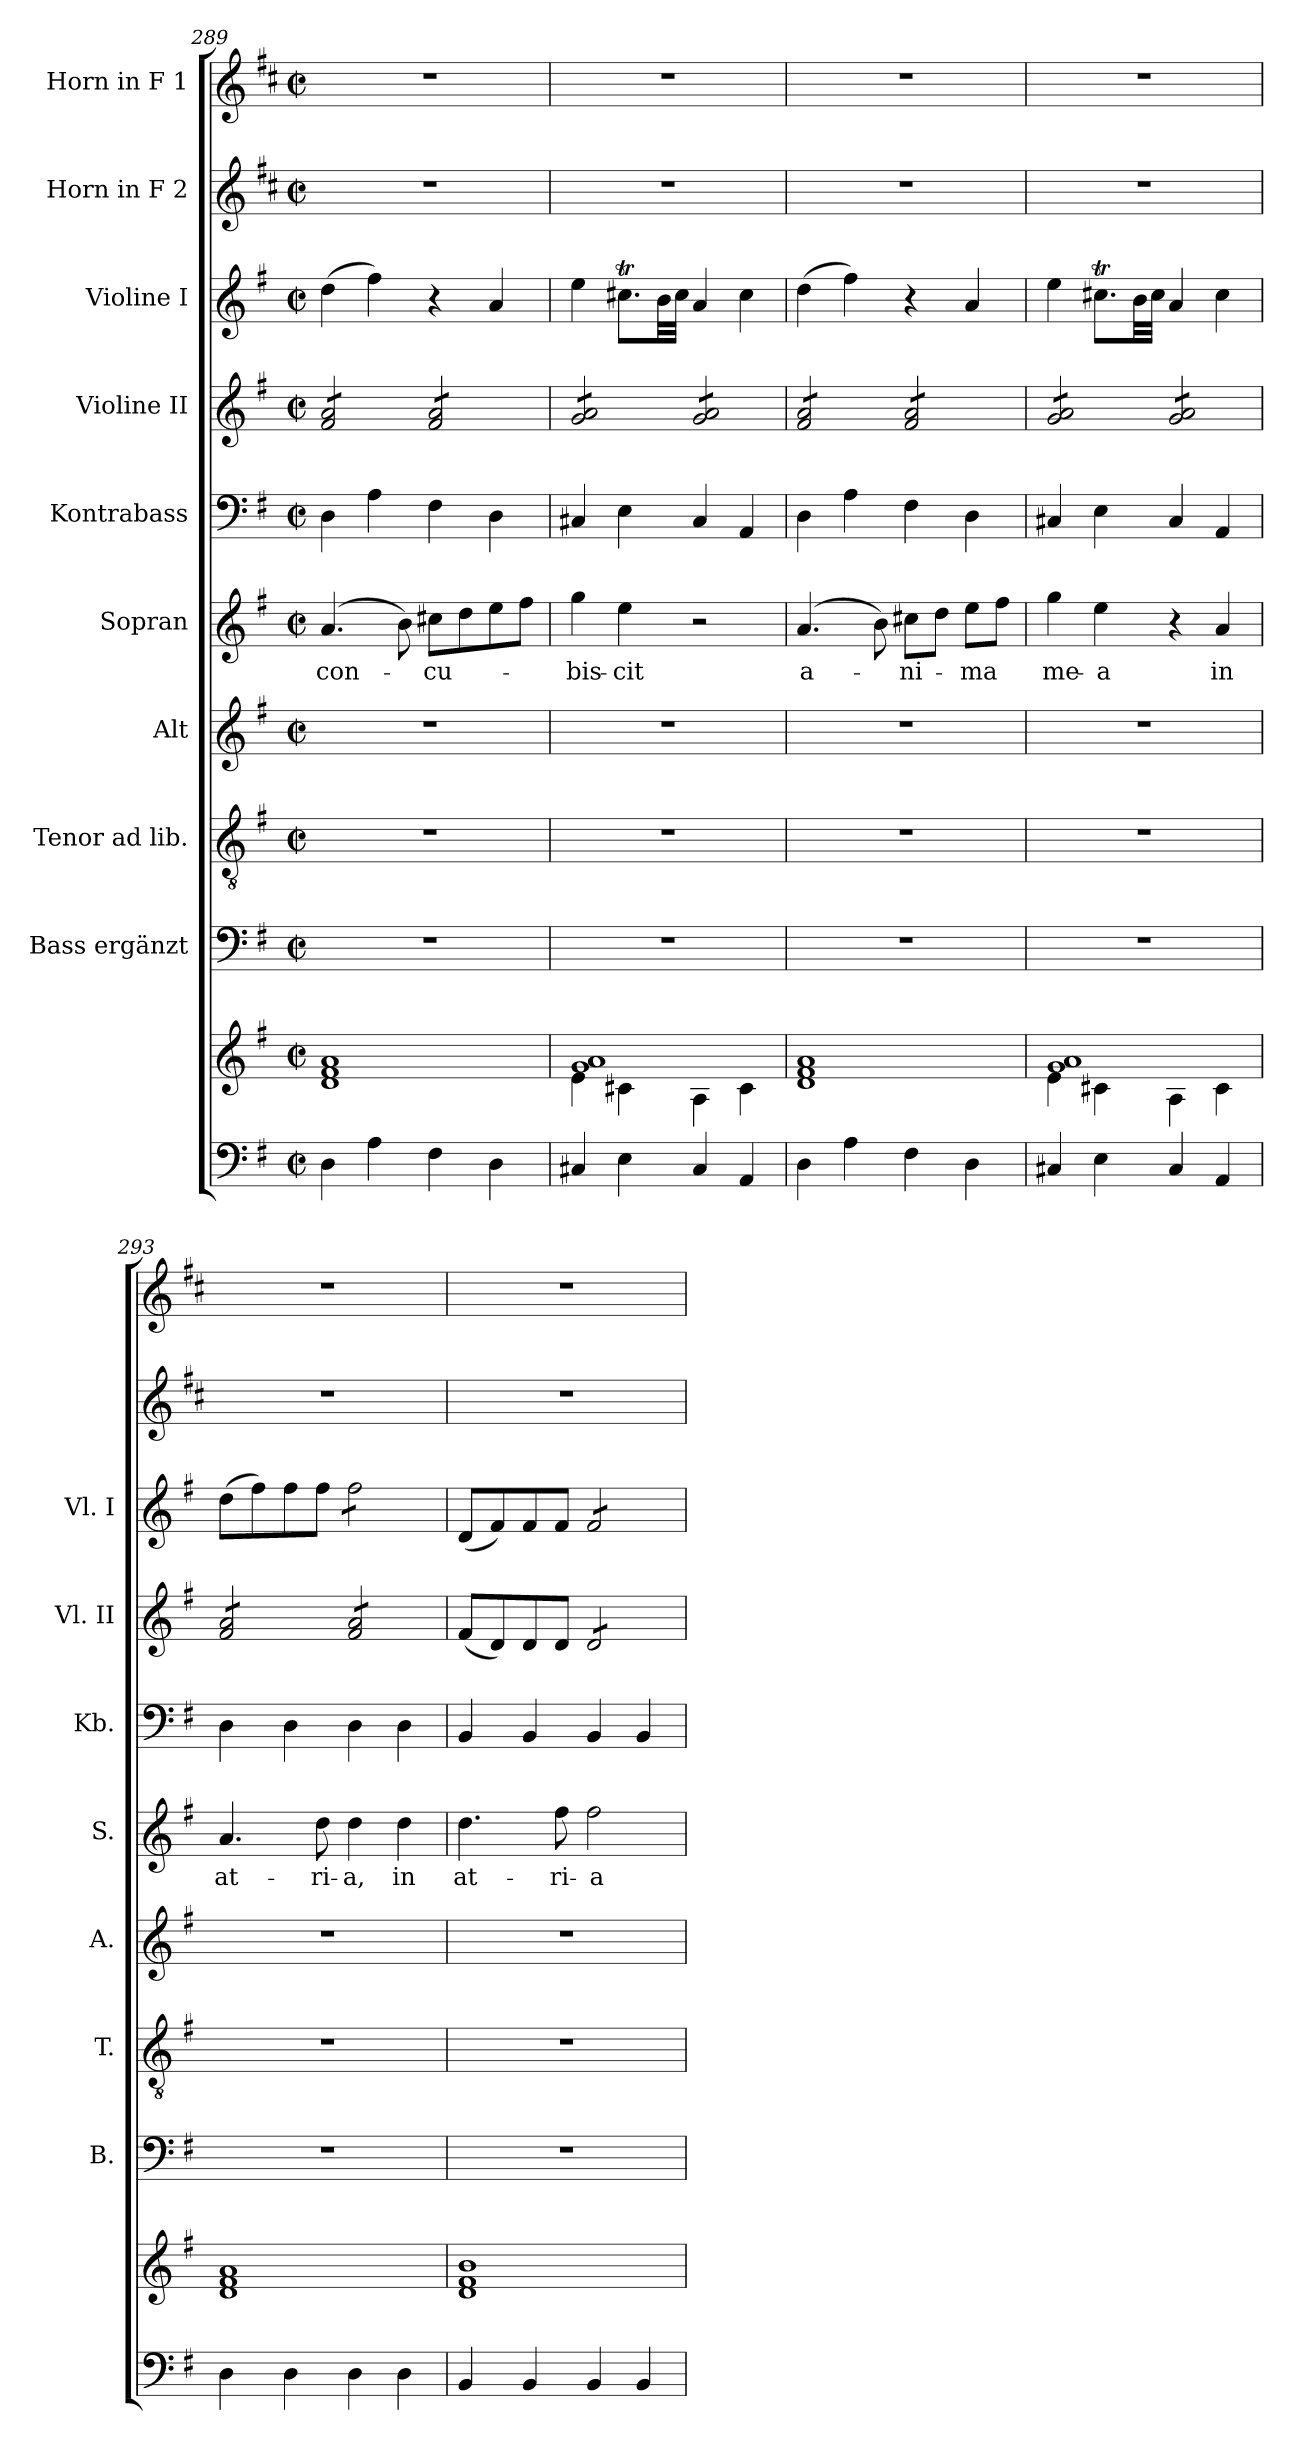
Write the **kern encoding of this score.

**kern	**kern	**kern	**kern	**kern	**kern	**text	**kern	**kern	**kern	**kern	**kern
*part10	*part10	*part9	*part8	*part7	*part6	*part6	*part5	*part4	*part3	*part2	*part1
*staff11	*staff10	*staff9	*staff8	*staff7	*staff6	*staff6	*staff5	*staff4	*staff3	*staff2	*staff1
*	*	*I"Bass ergänzt	*I"Tenor ad lib.	*I"Alt	*I"Sopran	*	*I"Kontrabass	*I"Violine II	*I"Violine I	*I"Horn in F 2	*I"Horn in F 1
*	*	*I'B.	*I'T.	*I'A.	*I'S.	*	*I'Kb.	*I'Vl. II	*I'Vl. I	*	*
*clefF4	*clefG2	*clefF4	*clefGv2	*clefG2	*clefG2	*	*clefF4	*clefG2	*clefG2	*clefG2	*clefG2
*	*	*	*	*	*	*	*ITrd7c12	*	*	*ITrd4c7	*ITrd4c7
*k[f#]	*k[f#]	*k[f#]	*k[f#]	*k[f#]	*k[f#]	*	*k[f#]	*k[f#]	*k[f#]	*k[f#]	*k[f#]
*G:	*G:	*G:	*G:	*G:	*G:	*	*G:	*G:	*G:	*G:	*G:
*M2/2	*M2/2	*M2/2	*M2/2	*M2/2	*M2/2	*	*M2/2	*M2/2	*M2/2	*M2/2	*M2/2
*met(c|)	*met(c|)	*met(c|)	*met(c|)	*met(c|)	*met(c|)	*	*met(c|)	*met(c|)	*met(c|)	*met(c|)	*met(c|)
=289	=289	=289	=289	=289	=289	=289	=289	=289	=289	=289	=289
!	!	!	!	!	!	!LO:LY:b	!	!	!	!	!
*	*	*	*	*	*	*	*	*tremolo	*	*	*
4D\	1d 1f# 1a	1r	1r	1r	(4.a/	con-	4DD\	8f#/ 8a/L	(>4dd\	1r	1r
.	.	.	.	.	.	.	.	8f#/ 8a/	.	.	.
4A\	.	.	.	.	.	.	4AA\	8f#/ 8a/	4ff#\)	.	.
.	.	.	.	.	8b\)	.	.	8f#/ 8a/J	.	.	.
!	!	!	!	!	!	!LO:LY:b	!	!	!	!	!
4F#\	.	.	.	.	8cc#X\L	-cu-	4FF#\	8f#/ 8a/L	4r	.	.
.	.	.	.	.	8dd\	.	.	8f#/ 8a/	.	.	.
4D\	.	.	.	.	8ee\	.	4DD\	8f#/ 8a/	4a/	.	.
.	.	.	.	.	8ff#\J	.	.	8f#/ 8a/J	.	.	.
=290	=290	=290	=290	=290	=290	=290	=290	=290	=290	=290	=290
*	*^	*	*	*	*	*	*	*	*	*	*
!	!	!	!	!	!	!	!LO:LY:b	!	!	!	!	!
4C#X/	1g 1a	4e\	1r	1r	1r	4gg\	-bis-	4CC#X/	8g/ 8a/L	4ee\	1r	1r
.	.	.	.	.	.	.	.	.	8g/ 8a/	.	.	.
!	!	!	!	!	!	!	!LO:LY:b	!	!	!	!	!
4E\	.	4c#X\	.	.	.	4ee\	-cit	4EE\	8g/ 8a/	8.cc#Xt\L	.	.
.	.	.	.	.	.	.	.	.	8g/ 8a/J	.	.	.
.	.	.	.	.	.	.	.	.	.	32b\LL	.	.
.	.	.	.	.	.	.	.	.	.	32cc#\JJJ	.	.
4C#/	.	4A\	.	.	.	2r	.	4CC#/	8g/ 8a/L	4a/	.	.
.	.	.	.	.	.	.	.	.	8g/ 8a/	.	.	.
4AA/	.	4c#\	.	.	.	.	.	4AAA/	8g/ 8a/	4cc#\	.	.
.	.	.	.	.	.	.	.	.	8g/ 8a/J	.	.	.
=291	=291	=291	=291	=291	=291	=291	=291	=291	=291	=291	=291	=291
!	!	!	!	!	!	!	!LO:LY:b	!	!	!	!	!
*	*v	*v	*	*	*	*	*	*	*	*	*	*
4D\	1d 1f# 1a	1r	1r	1r	(4.a/	a-	4DD\	8f#/ 8a/L	(>4dd\	1r	1r
.	.	.	.	.	.	.	.	8f#/ 8a/	.	.	.
4A\	.	.	.	.	.	.	4AA\	8f#/ 8a/	4ff#\)	.	.
.	.	.	.	.	8b\)	.	.	8f#/ 8a/J	.	.	.
!	!	!	!	!	!	!LO:LY:b	!	!	!	!	!
4F#\	.	.	.	.	8cc#X\L	-ni-	4FF#\	8f#/ 8a/L	4r	.	.
.	.	.	.	.	8dd\J	.	.	8f#/ 8a/	.	.	.
!	!	!	!	!	!	!LO:LY:b	!	!	!	!	!
4D\	.	.	.	.	8ee\L	-ma	4DD\	8f#/ 8a/	4a/	.	.
.	.	.	.	.	8ff#\J	.	.	8f#/ 8a/J	.	.	.
!!LO:PB:g=z
=292	=292	=292	=292	=292	=292	=292	=292	=292	=292	=292	=292
*	*^	*	*	*	*	*	*	*	*	*	*
!	!	!	!	!	!	!	!LO:LY:b	!	!	!	!	!
4C#X/	1g 1a	4e\	1r	1r	1r	4gg\	me-	4CC#X/	8g/ 8a/L	4ee\	1r	1r
.	.	.	.	.	.	.	.	.	8g/ 8a/	.	.	.
!	!	!	!	!	!	!	!LO:LY:b	!	!	!	!	!
4E\	.	4c#X\	.	.	.	4ee\	-a	4EE\	8g/ 8a/	8.cc#Xt\L	.	.
.	.	.	.	.	.	.	.	.	8g/ 8a/J	.	.	.
.	.	.	.	.	.	.	.	.	.	32b\LL	.	.
.	.	.	.	.	.	.	.	.	.	32cc#\JJJ	.	.
4C#/	.	4A\	.	.	.	4r	.	4CC#/	8g/ 8a/L	4a/	.	.
.	.	.	.	.	.	.	.	.	8g/ 8a/	.	.	.
!	!	!	!	!	!	!	!LO:LY:b	!	!	!	!	!
4AA/	.	4c#\	.	.	.	4a/	in	4AAA/	8g/ 8a/	4cc#\	.	.
.	.	.	.	.	.	.	.	.	8g/ 8a/J	.	.	.
=293	=293	=293	=293	=293	=293	=293	=293	=293	=293	=293	=293	=293
!	!	!	!	!	!	!	!LO:LY:b	!	!	!	!	!
*	*v	*v	*	*	*	*	*	*	*	*	*	*
4D\	1d 1f# 1a	1r	1r	1r	4.a/	at-	4DD\	8f#/ 8a/L	(>8dd\L	1r	1r
.	.	.	.	.	.	.	.	8f#/ 8a/	8ff#\)	.	.
4D\	.	.	.	.	.	.	4DD\	8f#/ 8a/	8ff#\	.	.
!	!	!	!	!	!	!LO:LY:b	!	!	!	!	!
.	.	.	.	.	8dd\	-ri-	.	8f#/ 8a/J	8ff#\J	.	.
!	!	!	!	!	!	!LO:LY:b	!	!	!	!	!
*	*	*	*	*	*	*	*	*	*tremolo	*	*
4D\	.	.	.	.	4dd\	-a,	4DD\	8f#/ 8a/L	8ff#\L	.	.
.	.	.	.	.	.	.	.	8f#/ 8a/	8ff#\	.	.
!	!	!	!	!	!	!LO:LY:b	!	!	!	!	!
4D\	.	.	.	.	4dd\	in	4DD\	8f#/ 8a/	8ff#\	.	.
.	.	.	.	.	.	.	.	8f#/ 8a/J	8ff#\J	.	.
*	*	*	*	*	*	*	*	*	*Xtremolo	*	*
*	*	*	*	*	*	*	*	*Xtremolo	*	*	*
=294	=294	=294	=294	=294	=294	=294	=294	=294	=294	=294	=294
!	!	!	!	!	!	!LO:LY:b	!	!	!	!	!
4BB/	1d 1f# 1b	1r	1r	1r	4.dd\	at-	4BBB/	(<8f#/L	(<8d/L	1r	1r
.	.	.	.	.	.	.	.	8d/)	8f#/)	.	.
4BB/	.	.	.	.	.	.	4BBB/	8d/	8f#/	.	.
!	!	!	!	!	!	!LO:LY:b	!	!	!	!	!
.	.	.	.	.	8ff#\	-ri-	.	8d/J	8f#/J	.	.
!	!	!	!	!	!	!LO:LY:b	!	!	!	!	!
*	*	*	*	*	*	*	*	*tremolo	*	*	*
*	*	*	*	*	*	*	*	*	*tremolo	*	*
4BB/	.	.	.	.	2ff#\	-a	4BBB/	8d/L	8f#/L	.	.
.	.	.	.	.	.	.	.	8d/	8f#/	.	.
4BB/	.	.	.	.	.	.	4BBB/	8d/	8f#/	.	.
.	.	.	.	.	.	.	.	8d/J	8f#/J	.	.
*	*	*	*	*	*	*	*	*	*Xtremolo	*	*
*	*	*	*	*	*	*	*	*Xtremolo	*	*	*
=	=	=	=	=	=	=	=	=	=	=	=
*-	*-	*-	*-	*-	*-	*-	*-	*-	*-	*-	*-
